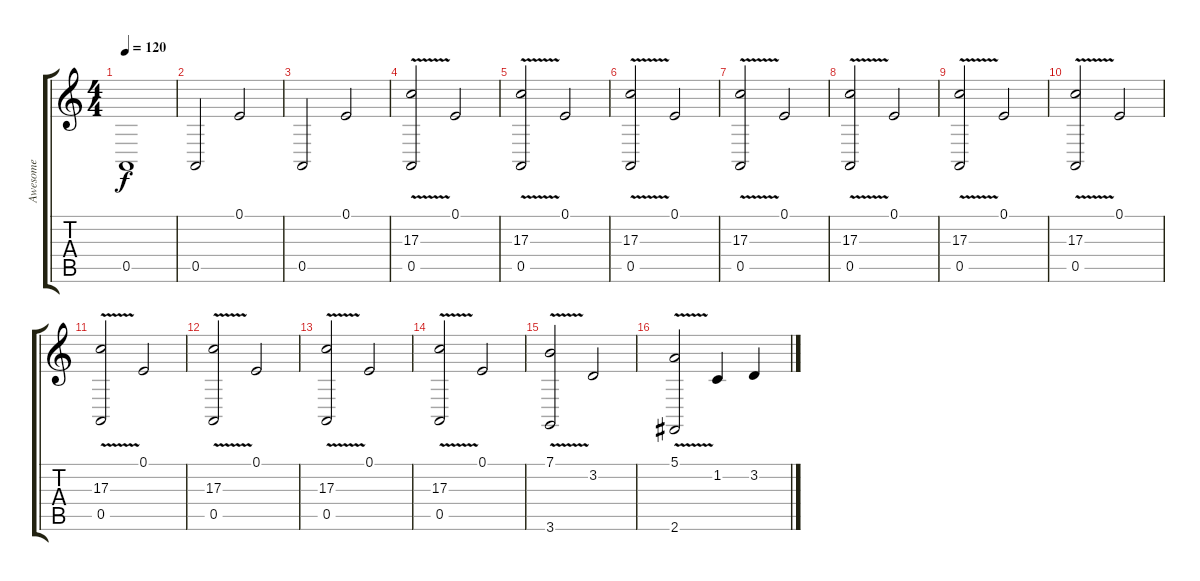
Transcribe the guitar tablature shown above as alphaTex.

\track ("Awesome" "Awesome") {instrument koto}
\staff {score tabs}
\tuning (E4 B3 G3 D3 A2 E2) {hide}
\ts (4 4)
\tempo 120
\clef g2
\ks c
0.5.1{dy f} |
0.5.2 0.1.2 |
0.5.2 0.1.2 |
(17.3{v} 0.5).2 0.1.2 |
(17.3{v} 0.5).2 0.1.2 |
(17.3{v} 0.5).2 0.1.2 |
(17.3{v} 0.5).2 0.1.2 |
(17.3{v} 0.5).2 0.1.2 |
(17.3{v} 0.5).2 0.1.2 |
(17.3{v} 0.5).2 0.1.2 |
(17.3{v} 0.5).2 0.1.2 |
(17.3{v} 0.5).2 0.1.2 |
(17.3{v} 0.5).2 0.1.2 |
(17.3{v} 0.5).2 0.1.2 |
(7.1{v} 3.6).2 3.2.2 |
(5.1{v} 2.6).2 1.2.4 3.2.4
